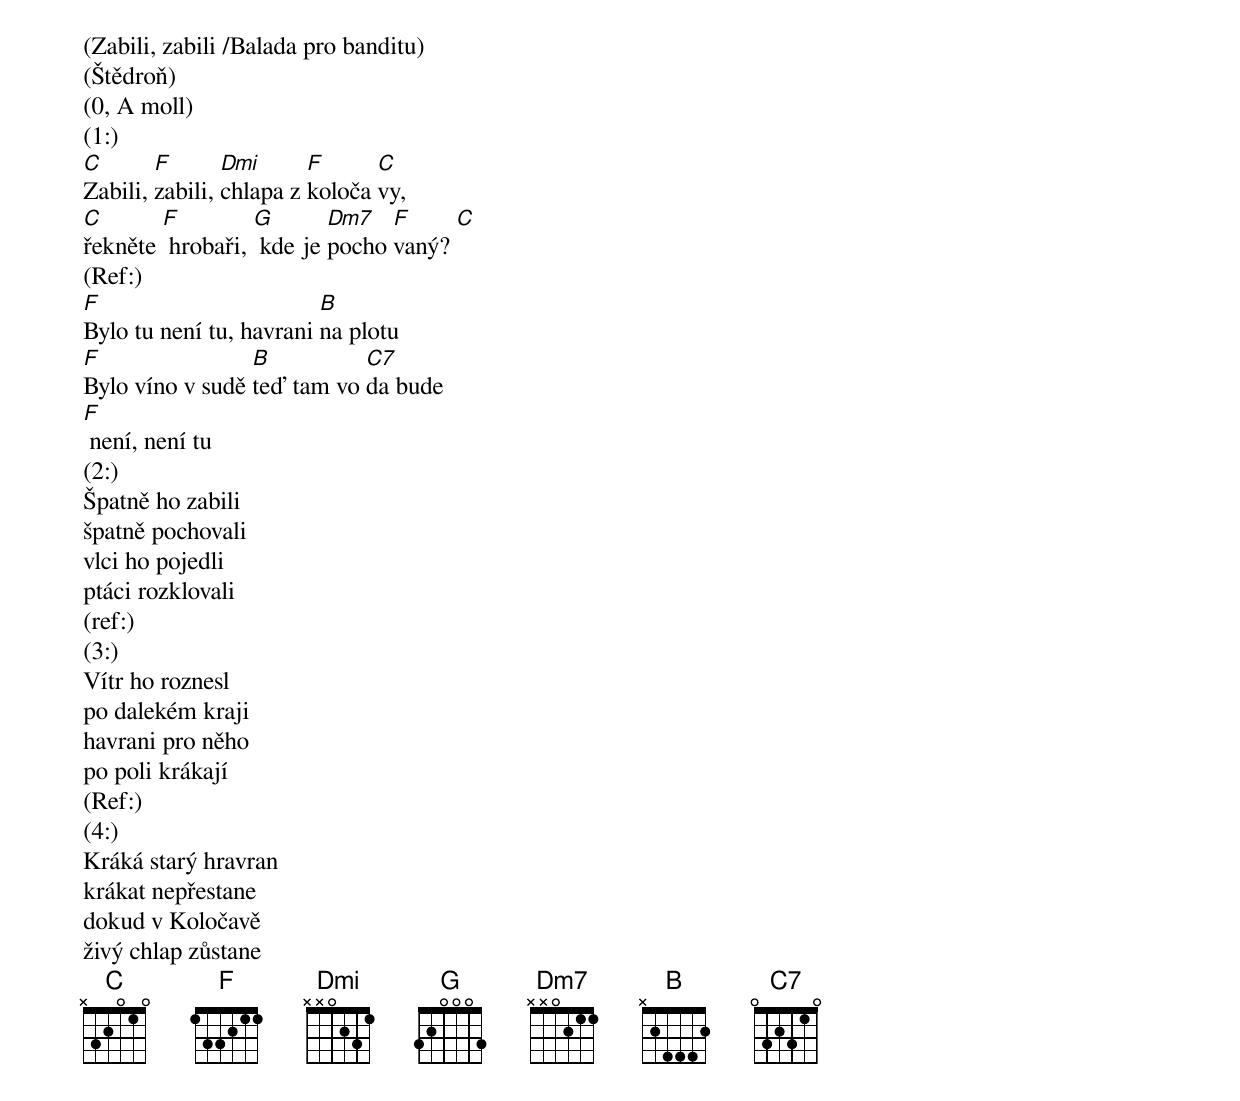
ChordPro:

(Zabili, zabili /Balada pro banditu)
(Štědroň)
(0, A moll)
(1:)
[C]Zabili, [F]zabili, [Dmi]chlapa z [F]koloča [C]vy,
[C]řekněte [F] hrobaři, [G] kde je [Dm7]pocho [F]vaný? [C]
(Ref:)
[F]Bylo tu není tu, havrani [B]na plotu
[F]Bylo víno v sudě [B]teď tam vo [C7]da bude
[F] není, není tu
(2:)
Špatně ho zabili
špatně pochovali
vlci ho pojedli
ptáci rozklovali
(ref:)
(3:)
Vítr ho roznesl
po dalekém kraji
havrani pro něho
po poli krákají
(Ref:)
(4:)
Kráká starý hravran
krákat nepřestane
dokud v Koločavě
živý chlap zůstane
